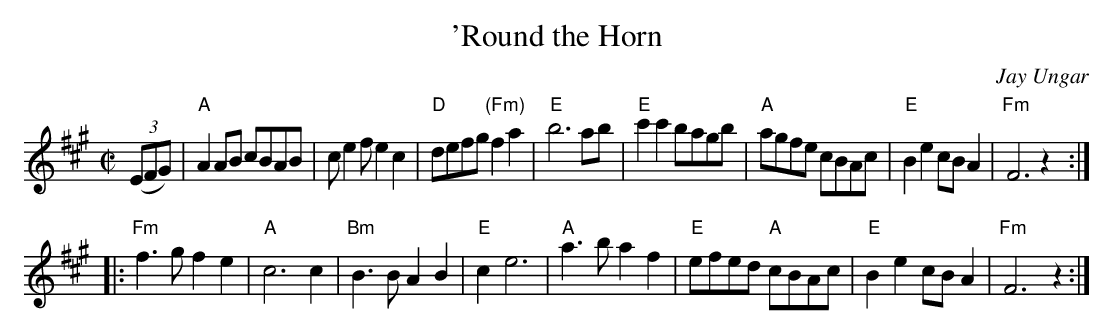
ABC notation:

X:1
T: 'Round the Horn
C: Jay Ungar
M: C|
L: 1/8
K: A
((3EFG) \
| "A"A2AB cBAB | ce2f e2c2 | "D"defg "(Fm)"f2a2 | "E"b6 ab \
| "E"c'2c'2 bagb | "A"agfe cBAc | "E"B2e2 cBA2 | "Fm"F6 z2 :|
|: "Fm"f3g f2e2 | "A"c6 c2 | "Bm"B3B A2B2 | "E"c2 e6 \
| "A"a3b a2f2 | "E"efed "A"cBAc | "E"B2e2 cBA2 | "Fm"F6 z2 :|
